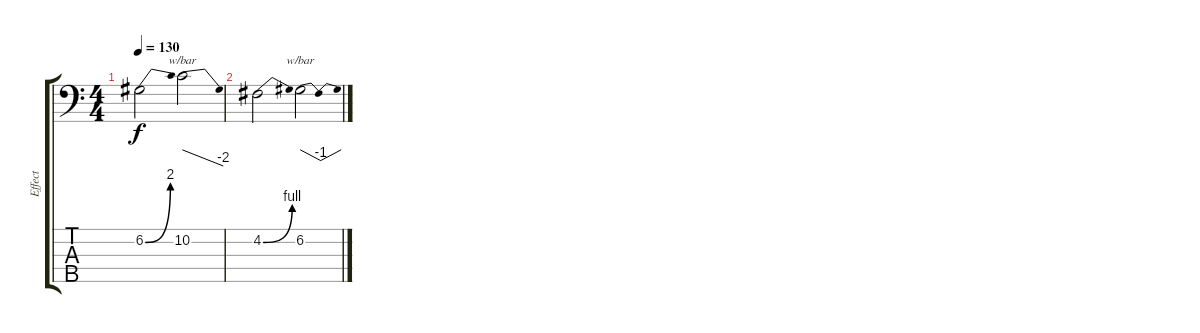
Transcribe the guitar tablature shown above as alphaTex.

\track ("Effect" "Effect") {mute instrument synthbass2}
\staff {score tabs}
\tuning (G2 D2 A1 E1 B0) {hide}
\ts (4 4)
\tempo 130
\clef f4
\ks c
6.2{be (bend 0 0 60 8)}.2{dy f} 10.2.2{tbe (dive default 0 0 60 -8)} |
4.2{be (bend 0 0 60 4)}.2 6.2.2{tbe (dip default 0 0 30 -4 60 0)}
